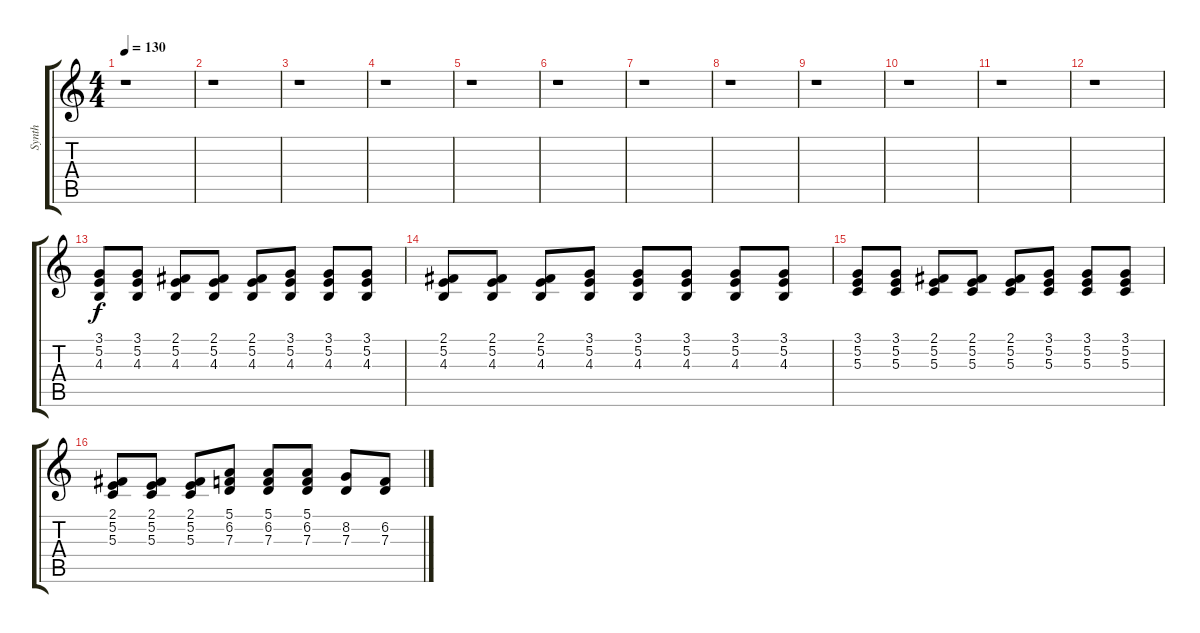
\track ("Synth" "Synth") {instrument stringensemble1}
\staff {score tabs}
\tuning (E4 B3 G3 D3 A2 E2) {hide}
\ts (4 4)
\tempo 130
\clef g2
\ks c
r.1{dy f} |
r.1 |
r.1 |
r.1 |
r.1 |
r.1 |
r.1 |
r.1 |
r.1 |
r.1 |
r.1 |
r.1 |
(3.1 5.2 4.3).8 (3.1 5.2 4.3).8 (2.1 5.2 4.3).8 (2.1 5.2 4.3).8 (2.1 5.2 4.3).8 (3.1 5.2 4.3).8 (3.1 5.2 4.3).8 (3.1 5.2 4.3).8 |
(2.1 5.2 4.3).8 (2.1 5.2 4.3).8 (2.1 5.2 4.3).8 (3.1 5.2 4.3).8 (3.1 5.2 4.3).8 (3.1 5.2 4.3).8 (3.1 5.2 4.3).8 (3.1 5.2 4.3).8 |
(3.1 5.2 5.3).8 (3.1 5.2 5.3).8 (2.1 5.2 5.3).8 (2.1 5.2 5.3).8 (2.1 5.2 5.3).8 (3.1 5.2 5.3).8 (3.1 5.2 5.3).8 (3.1 5.2 5.3).8 |
(2.1 5.2 5.3).8 (2.1 5.2 5.3).8 (2.1 5.2 5.3).8 (5.1 6.2 7.3).8 (5.1 6.2 7.3).8 (5.1 6.2 7.3).8 (8.2 7.3).8 (6.2 7.3).8
